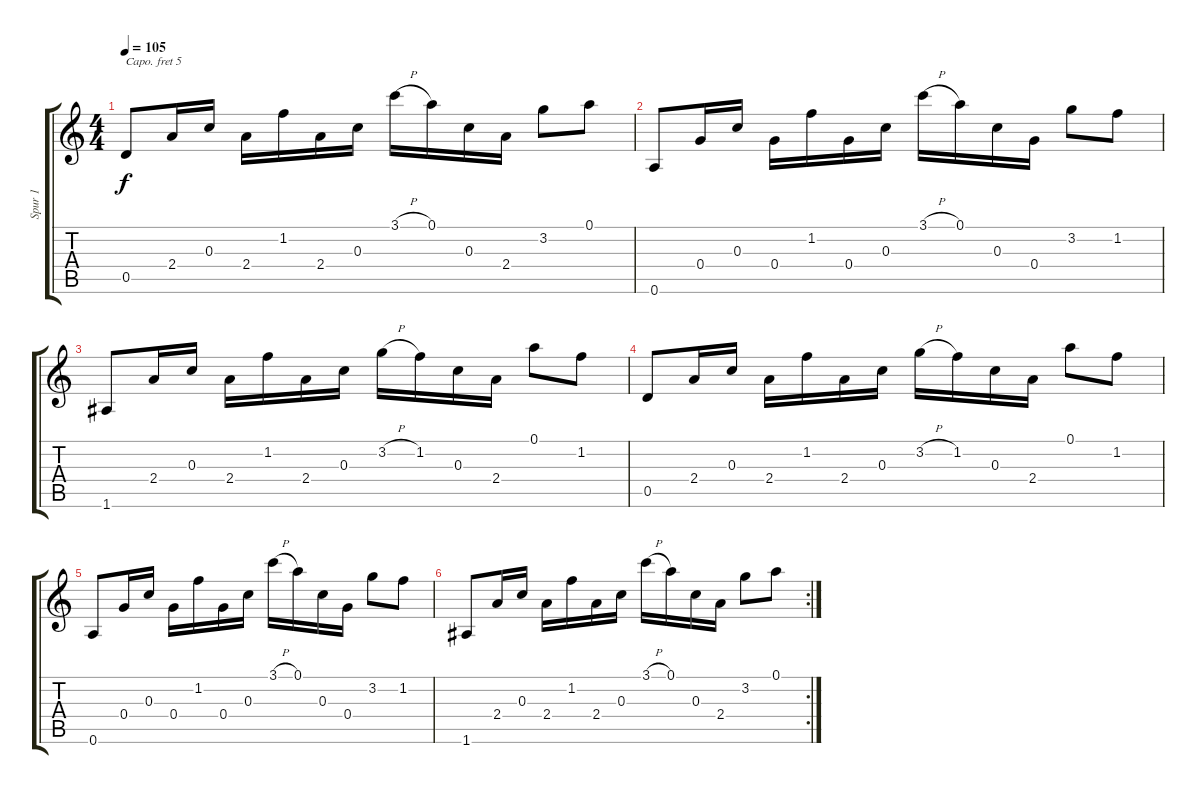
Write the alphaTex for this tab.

\track ("Spur 1" "Spur 1") {instrument acousticguitarsteel}
\staff {score tabs}
\capo 5
\tuning (E4 B3 G3 D3 A2 E2) {hide}
\ts (4 4)
\tempo 105
\clef g2
\ks c
0.5.8{dy f instrument acousticguitarsteel} 2.4.16 0.3.16 2.4.16 1.2.16 2.4.16 0.3.16 3.1{h}.16 0.1.16 0.3.16 2.4.16 3.2.8 0.1.8 |
0.6.8 0.4.16 0.3.16 0.4.16 1.2.16 0.4.16 0.3.16 3.1{h}.16 0.1.16 0.3.16 0.4.16 3.2.8 1.2.8 |
1.6.8 2.4.16 0.3.16 2.4.16 1.2.16 2.4.16 0.3.16 3.2{h}.16 1.2.16 0.3.16 2.4.16 0.1.8 1.2.8 |
0.5.8 2.4.16 0.3.16 2.4.16 1.2.16 2.4.16 0.3.16 3.2{h}.16 1.2.16 0.3.16 2.4.16 0.1.8 1.2.8 |
0.6.8 0.4.16 0.3.16 0.4.16 1.2.16 0.4.16 0.3.16 3.1{h}.16 0.1.16 0.3.16 0.4.16 3.2.8 1.2.8 |
\rc 2
1.6.8 2.4.16 0.3.16 2.4.16 1.2.16 2.4.16 0.3.16 3.1{h}.16 0.1.16 0.3.16 2.4.16 3.2.8 0.1.8
